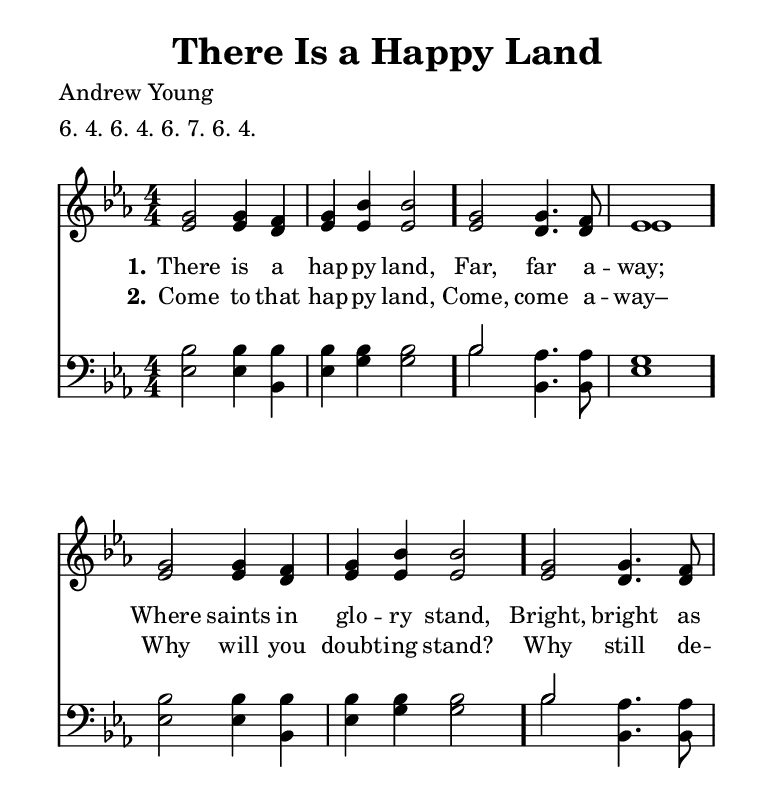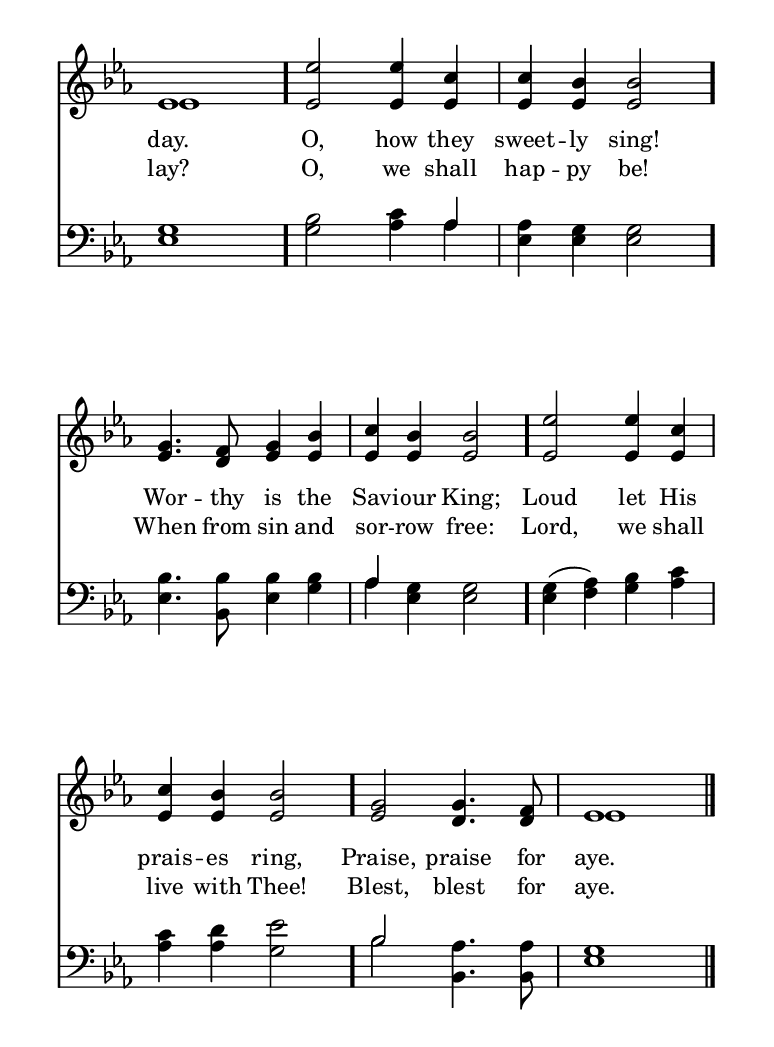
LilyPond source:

\include "common/global.ily"
\paper {
  \include "common/paper.ily"
  ragged-bottom = ##t
  systems-per-page = #(cond (is-eogsized 2) (#t #f))
  page-count = #(cond (is-eogsized 2) (#t #f))
  system-count = #(cond (is-eogsized 4) (#t #f))
  system-system-spacing.padding = 11
}

\header{
  %children
  hymnnumber = "361"
  title = "There Is a Happy Land"
  tunename = "Happy Land" % similar to EOG056
  meter = "6. 4. 6. 4. 6. 7. 6. 4."
  poet = "Andrew Young"
  composer = ""
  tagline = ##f
}

global = {
  \include "common/overrides.ily"
  \override Staff.TimeSignature.style = #'numbered
  \time 4/4
  \override Score.MetronomeMark.transparent = ##t % hide all fermata changes too
  \tempo 4=140
  \key ees \major % EOG056 is in `f`
  \autoBeamOff
}

patternAA = { c2     c4 c4 | c4 c4 c2 }
patternAB = { c4. c8 c4 c4 | c4 c4 c2 }
patternAC = { c4( c) c4 c4 | c4 c4 c2 }

patternBA = { c2 c4. c8 | c1 }

notesSoprano = {
\global
\transpose f ees
\relative c'' {

  \changePitch \patternAA { a a g | a c c }
  \changePitch \patternBA { a a g | f }
  \changePitch \patternAA { a a g | a c c }
  \changePitch \patternBA { a a g | f }

  \changePitch \patternAA { f' f d | d c c }
  \changePitch \patternAB { a g a c | d c c }
  \changePitch \patternAA { f f d | d c c }
  \changePitch \patternBA { a a g | f }

  \bar "|."

}
}

notesAlto = {
\global
\transpose f ees
\relative e' {

  \changePitch \patternAA { f f e | f f f }
  \changePitch \patternBA { f e e | f }
  \changePitch \patternAA { f f e | f f f }
  \changePitch \patternBA { f e e | f }

  \changePitch \patternAA { f f f | f f f }
  \changePitch \patternAB { f e f f | f f f }
  \changePitch \patternAA { f f f | f f f }
  \changePitch \patternBA { f e e | f }

}
}

notesTenor = {
\global
\transpose f ees
\relative a {

  \changePitch \patternAA { c c c | c c c }
  \changePitch \patternBA { c bes bes | a }
  \changePitch \patternAA { c c c | c c c }
  \changePitch \patternBA { c bes bes | a }

  \changePitch \patternAA { c d bes | bes a a }
  \changePitch \patternAB { c c c c | bes a a }
  \changePitch \patternAC { a( bes) c d | d e f }
  \changePitch \patternBA { c bes bes | a }

}
}

notesBass = {
\global
\transpose f ees
\relative f {

  \changePitch \patternAA { f f c | f a a }
  \changePitch \patternBA { c c, c | f }
  \changePitch \patternAA { f f c | f a a }
  \changePitch \patternBA { c c, c | f }

  \changePitch \patternAA { a bes bes | f f f }
  \changePitch \patternAB { f c f a | bes f f }
  \changePitch \patternAC { f( g) a bes | bes bes a }
  \changePitch \patternBA { c c, c | f }

}
}

wordsA = \lyricmode {
\set stanza = "1."

There is a hap -- py land, \bar "."
Far, far a -- way; \bar "."
Where saints in glo -- ry stand, \bar "."
Bright, bright as day. \bar "."
O, how they sweet -- ly sing! \bar "."
Wor -- thy is the Sav -- iour King; \bar "."
Loud let His prais -- es ring, \bar "."
Praise, praise for aye. \bar "."

}

wordsB = \lyricmode {
\set stanza = "2."

Come to that hap -- py land,
Come, come a -- way–
Why will you doubt -- ing stand?
Why still de -- lay?
O, we shall hap -- py be!
When from sin and sor -- row free:
Lord, we shall live with Thee!
Blest, blest for aye.

}

\score {
  \context ChoirStaff <<
    \context Staff = upper <<
      \set Staff.autoBeaming = ##f
      \set ChoirStaff.systemStartDelimiter = #'SystemStartBar
      \set ChoirStaff.printPartCombineTexts = ##f
      \partcombine #'(2 . 9) \notesSoprano \notesAlto
      \context NullVoice = sopranos { \voiceOne << \notesSoprano >> }
      \context NullVoice = altos { \voiceTwo << \notesAlto >> }
      \context Lyrics = one   \lyricsto sopranos \wordsA
      \context Lyrics = two   \lyricsto sopranos \wordsB
    >>
    \context Staff = men <<
      \set Staff.autoBeaming = ##f
      \clef bass
      \set ChoirStaff.printPartCombineTexts = ##f
      \partcombine #'(2 . 9) \notesTenor \notesBass
      \context NullVoice = tenors { \voiceOne << \notesTenor >> }
      \context NullVoice = basses { \voiceTwo << \notesBass >> }
    >>
  >>
  \layout {
    \include "common/layout.ily"
  }
  \midi{
    \include "common/midi.ily"
  }
}

\version "2.19.49"  % necessary for upgrading to future LilyPond versions.

% vi:set et ts=2 sw=2 ai nocindent syntax=lilypond:
